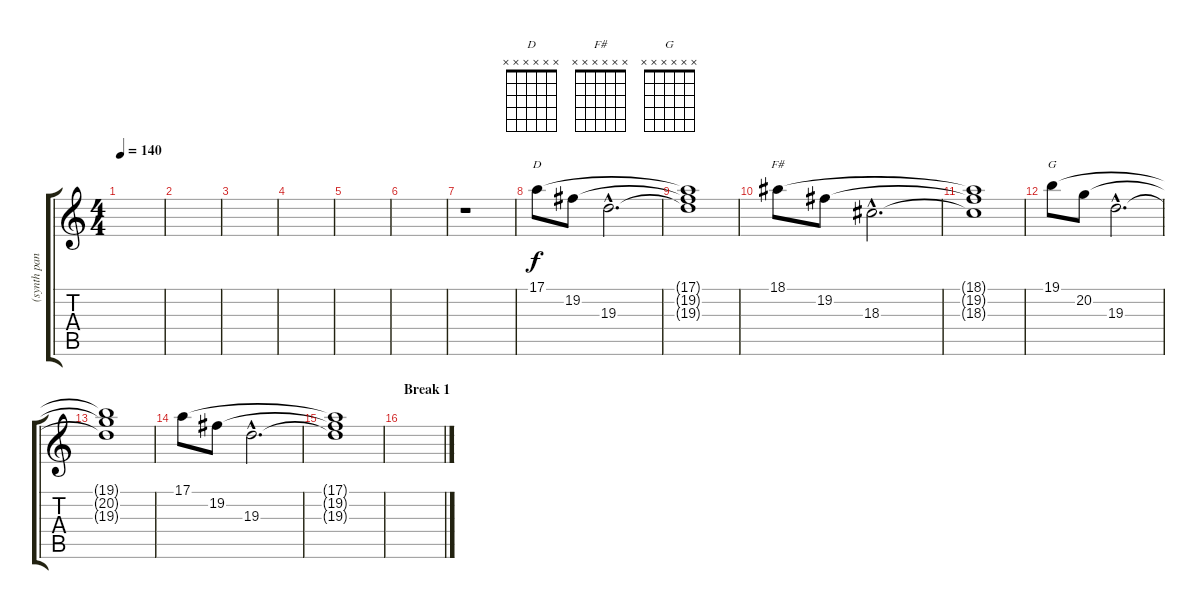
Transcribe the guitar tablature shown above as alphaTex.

\track ("(synth panning fx)" "(synth pan") {instrument pad3polysynth}
\staff {score tabs}
\tuning (E4 B3 G3 D3 A2 E2) {hide}
\chord ("D" x x x x x x) {firstfret 0}
\chord ("F#" x x x x x x) {firstfret 0}
\chord ("G" x x x x x x) {firstfret 0}
\ts (4 4)
\tempo 140
\clef g2
\ks c
|
|
|
|
|
|
r.1 |
17.1.8{ch "D" volume 7} 19.2.8{volume 9} 19.3{hac}.2{d volume 11} |
(17.1{t} 19.2{t} 19.3{t}).1{volume 11} |
18.1.8{ch "F#" volume 7} 19.2.8{volume 9} 18.3{hac}.2{d volume 11} |
(18.1{t} 19.2{t} 18.3{t}).1{volume 11} |
19.1.8{ch "G" volume 7} 20.2.8{volume 9} 19.3{hac}.2{d volume 11} |
(19.1{t} 20.2{t} 19.3{t}).1{volume 11} |
17.1.8{volume 7} 19.2.8{volume 9} 19.3{hac}.2{d volume 11} |
(17.1{t} 19.2{t} 19.3{t}).1 |
\section ("" "Break 1")
